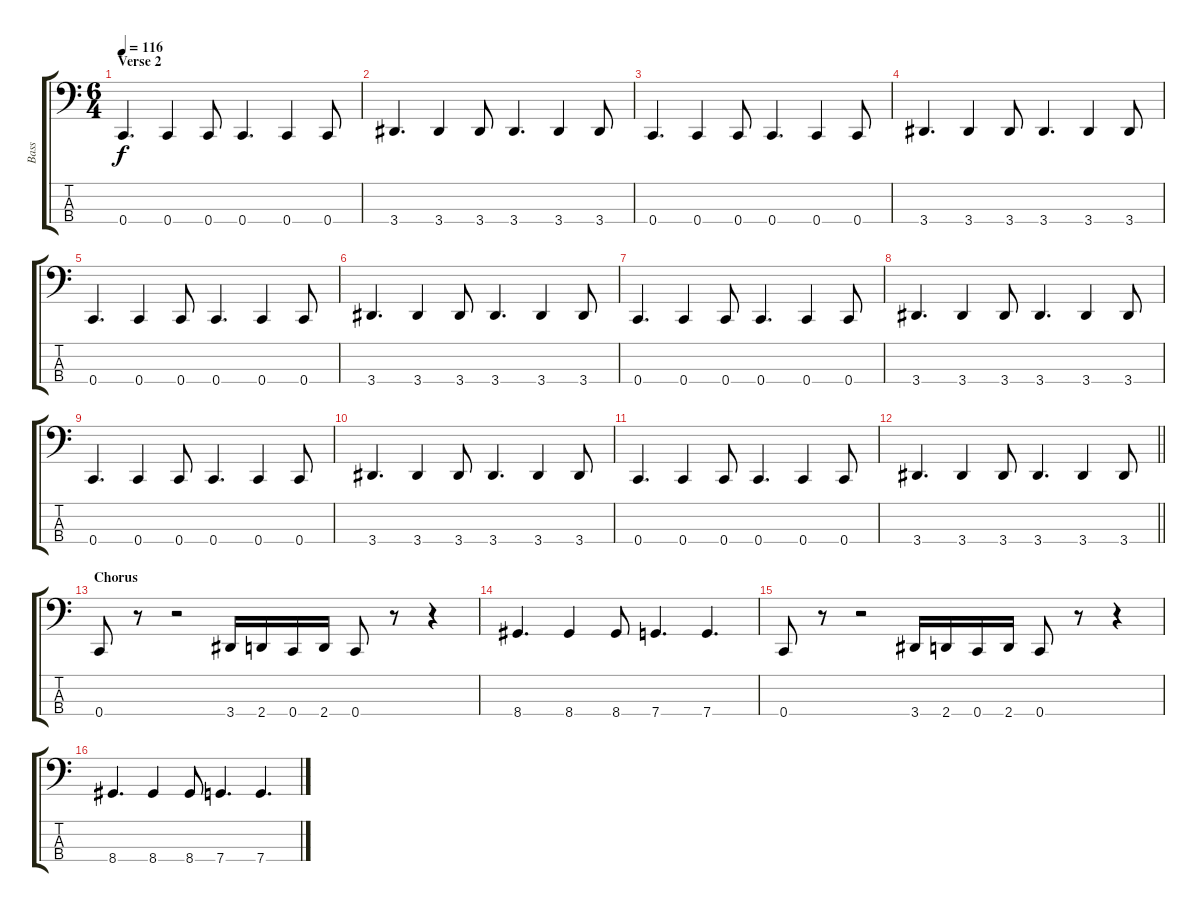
\track ("Bass" "Bass") {instrument electricbassfinger}
\staff {score tabs}
\tuning (F2 C2 G1 C1) {hide}
\ts (6 4)
\section ("" "Verse 2")
\tempo 116
\clef f4
\ks c
0.4.4{d dy f} 0.4.4 0.4.8 0.4.4{d} 0.4.4 0.4.8 |
3.4.4{d} 3.4.4 3.4.8 3.4.4{d} 3.4.4 3.4.8 |
0.4.4{d} 0.4.4 0.4.8 0.4.4{d} 0.4.4 0.4.8 |
3.4.4{d} 3.4.4 3.4.8 3.4.4{d} 3.4.4 3.4.8 |
0.4.4{d} 0.4.4 0.4.8 0.4.4{d} 0.4.4 0.4.8 |
3.4.4{d} 3.4.4 3.4.8 3.4.4{d} 3.4.4 3.4.8 |
0.4.4{d} 0.4.4 0.4.8 0.4.4{d} 0.4.4 0.4.8 |
3.4.4{d} 3.4.4 3.4.8 3.4.4{d} 3.4.4 3.4.8 |
0.4.4{d} 0.4.4 0.4.8 0.4.4{d} 0.4.4 0.4.8 |
3.4.4{d} 3.4.4 3.4.8 3.4.4{d} 3.4.4 3.4.8 |
0.4.4{d} 0.4.4 0.4.8 0.4.4{d} 0.4.4 0.4.8 |
\barLineRight lightlight
3.4.4{d} 3.4.4 3.4.8 3.4.4{d} 3.4.4 3.4.8 |
\section ("" "Chorus")
0.4.8 r.8 r.2 3.4.16 2.4.16 0.4.16 2.4.16 0.4.8 r.8 r.4 |
8.4.4{d} 8.4.4 8.4.8 7.4.4{d} 7.4.4{d} |
0.4.8 r.8 r.2 3.4.16 2.4.16 0.4.16 2.4.16 0.4.8 r.8 r.4 |
8.4.4{d} 8.4.4 8.4.8 7.4.4{d} 7.4.4{d}
